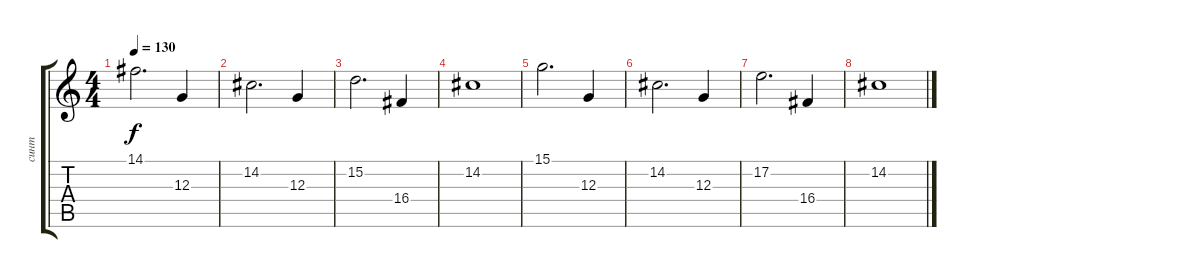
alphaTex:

\track ("синт" "синт") {instrument stringensemble2}
\staff {score tabs}
\tuning (E4 B3 G3 D3 A2 E2) {hide}
\ts (4 4)
\tempo 130
\clef g2
\ks c
14.1.2{d dy f} 12.3.4 |
14.2.2{d} 12.3.4 |
15.2.2{d} 16.4.4 |
14.2.1 |
15.1.2{d} 12.3.4 |
14.2.2{d} 12.3.4 |
17.2.2{d} 16.4.4 |
14.2.1
